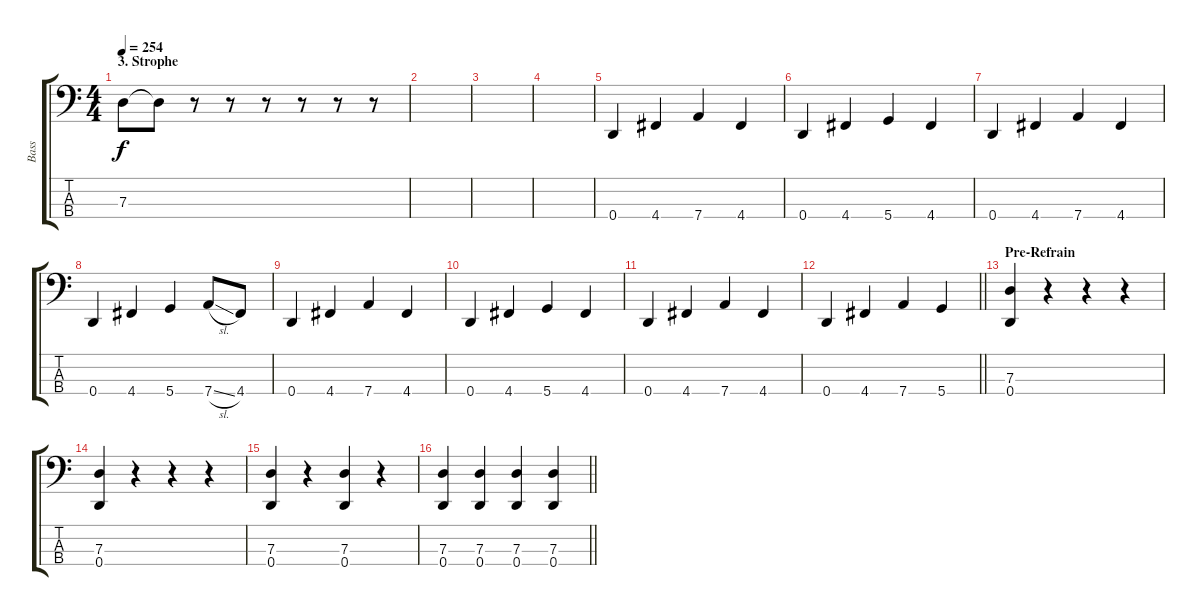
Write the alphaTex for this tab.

\track ("Bass" "Bass") {instrument electricbassfinger}
\staff {score tabs}
\tuning (F2 C2 G1 D1) {hide}
\ts (4 4)
\section ("" "3. Strophe")
\tempo 254
\clef f4
\ks c
7.3.8{dy f} 7.3{t}.8 r.8 r.8 r.8 r.8 r.8 r.8 |
|
|
|
0.4.4 4.4.4 7.4.4 4.4.4 |
0.4.4 4.4.4 5.4.4 4.4.4 |
0.4.4 4.4.4 7.4.4 4.4.4 |
0.4.4 4.4.4 5.4.4 7.4{sl}.8 4.4.8 |
0.4.4 4.4.4 7.4.4 4.4.4 |
0.4.4 4.4.4 5.4.4 4.4.4 |
0.4.4 4.4.4 7.4.4 4.4.4 |
\barLineRight lightlight
0.4.4 4.4.4 7.4.4 5.4.4 |
\section ("" "Pre-Refrain")
(7.3 0.4).4 r.4 r.4 r.4 |
(7.3 0.4).4 r.4 r.4 r.4 |
(7.3 0.4).4 r.4 (7.3 0.4).4 r.4 |
\barLineRight lightlight
(7.3 0.4).4 (7.3 0.4).4 (7.3 0.4).4 (7.3 0.4).4
